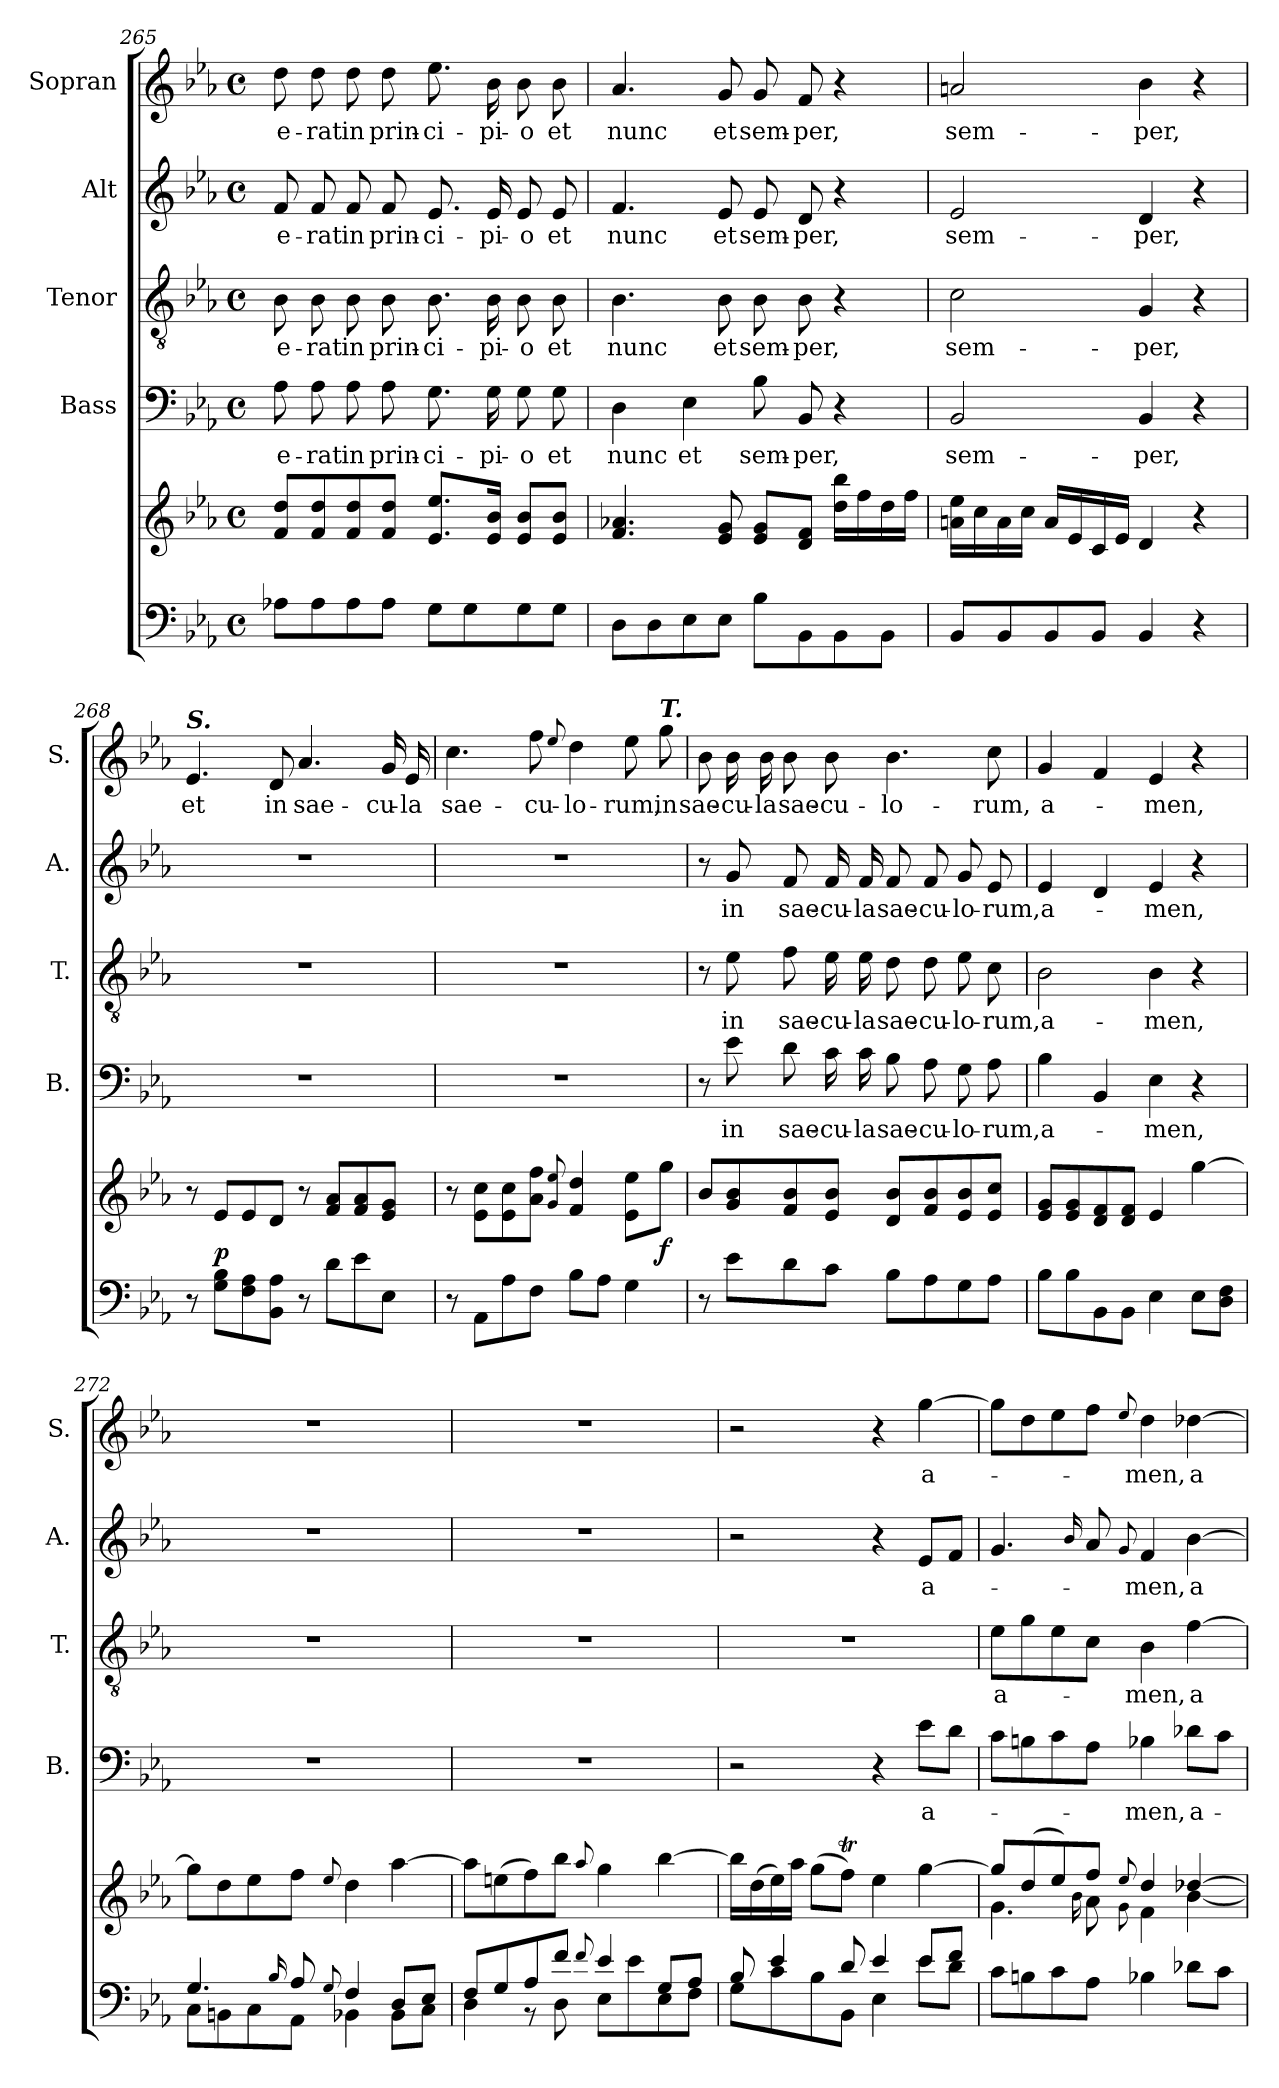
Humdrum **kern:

**kern	**kern	**dynam	**kern	**text	**kern	**text	**kern	**text	**kern	**text
*part5	*part5	*part5	*part4	*part4	*part3	*part3	*part2	*part2	*part1	*part1
*staff6	*staff5	*staff5/6	*staff4	*staff4	*staff3	*staff3	*staff2	*staff2	*staff1	*staff1
*	*	*	*I"Bass	*	*I"Tenor	*	*I"Alt	*	*I"Sopran	*
*	*	*	*I'B.	*	*I'T.	*	*I'A.	*	*I'S.	*
*clefF4	*clefG2	*	*clefF4	*	*clefGv2	*	*clefG2	*	*clefG2	*
*k[b-e-a-]	*k[b-e-a-]	*	*k[b-e-a-]	*	*k[b-e-a-]	*	*k[b-e-a-]	*	*k[b-e-a-]	*
*E-:	*E-:	*	*E-:	*	*E-:	*	*E-:	*	*E-:	*
*M4/4	*M4/4	*	*M4/4	*	*M4/4	*	*M4/4	*	*M4/4	*
*met(c)	*met(c)	*	*met(c)	*	*met(c)	*	*met(c)	*	*met(c)	*
=265	=265	=265	=265	=265	=265	=265	=265	=265	=265	=265
!	!	!	!	!LO:LY:b	!	!LO:LY:b	!	!LO:LY:b	!	!LO:LY:b
8A-X\L	8f/ 8dd/L	.	8A-\	e-	8B-\	e-	8f/	e-	8dd\	e-
!	!	!	!	!LO:LY:b	!	!LO:LY:b	!	!LO:LY:b	!	!LO:LY:b
8A-\	8f/ 8dd/	.	8A-\	-rat	8B-\	-rat	8f/	-rat	8dd\	-rat
!	!	!	!	!LO:LY:b	!	!LO:LY:b	!	!LO:LY:b	!	!LO:LY:b
8A-\	8f/ 8dd/	.	8A-\	in	8B-\	in	8f/	in	8dd\	in
!	!	!	!	!LO:LY:b	!	!LO:LY:b	!	!LO:LY:b	!	!LO:LY:b
8A-\J	8f/ 8dd/J	.	8A-\	prin-	8B-\	prin-	8f/	prin-	8dd\	prin-
!	!	!	!	!LO:LY:b	!	!LO:LY:b	!	!LO:LY:b	!	!LO:LY:b
8G\L	8.e-/ 8.ee-/L	.	8.G\	-ci-	8.B-\	-ci-	8.e-/	-ci-	8.ee-\	-ci-
8G\	.	.	.	.	.	.	.	.	.	.
!	!	!	!	!LO:LY:b	!	!LO:LY:b	!	!LO:LY:b	!	!LO:LY:b
.	16e-/ 16b-/Jk	.	16G\	-pi-	16B-\	-pi-	16e-/	-pi-	16b-\	-pi-
!	!	!	!	!LO:LY:b	!	!LO:LY:b	!	!LO:LY:b	!	!LO:LY:b
8G\	8e-/ 8b-/L	.	8G\	-o	8B-\	-o	8e-/	-o	8b-\	-o
!	!	!	!	!LO:LY:b	!	!LO:LY:b	!	!LO:LY:b	!	!LO:LY:b
8G\J	8e-/ 8b-/J	.	8G\	et	8B-\	et	8e-/	et	8b-\	et
!!LO:PB:g=z
=266	=266	=266	=266	=266	=266	=266	=266	=266	=266	=266
!	!	!	!	!LO:LY:b	!	!LO:LY:b	!	!LO:LY:b	!	!LO:LY:b
8D\L	4.f/ 4.a-X/	.	4D\	nunc	4.B-\	nunc	4.f/	nunc	4.a-/	nunc
8D\	.	.	.	.	.	.	.	.	.	.
!	!	!	!	!LO:LY:b	!	!	!	!	!	!
8E-\	.	.	4E-\	et	.	.	.	.	.	.
!	!	!	!	!	!	!LO:LY:b	!	!LO:LY:b	!	!LO:LY:b
8E-\J	8e-/ 8g/	.	.	.	8B-\	et	8e-/	et	8g/	et
!	!	!	!	!LO:LY:b	!	!LO:LY:b	!	!LO:LY:b	!	!LO:LY:b
8B-\L	8e-/ 8g/L	.	8B-\	sem-	8B-\	sem-	8e-/	sem-	8g/	sem-
!	!	!	!	!LO:LY:b	!	!LO:LY:b	!	!LO:LY:b	!	!LO:LY:b
8BB-\	8d/ 8f/J	.	8BB-/	-per,	8B-\	-per,	8d/	-per,	8f/	-per,
8BB-\	16dd\ 16bb-\LL	.	4r	.	4r	.	4r	.	4r	.
.	16ff\	.	.	.	.	.	.	.	.	.
8BB-\J	16dd\	.	.	.	.	.	.	.	.	.
.	16ff\JJ	.	.	.	.	.	.	.	.	.
=267	=267	=267	=267	=267	=267	=267	=267	=267	=267	=267
!	!	!	!	!LO:LY:b	!	!LO:LY:b	!	!LO:LY:b	!	!LO:LY:b
8BB-/L	16an\ 16ee-\LL	.	2BB-/	sem-	2c\	sem-	2e-/	sem-	2an/	sem-
.	16cc\	.	.	.	.	.	.	.	.	.
8BB-/	16a\	.	.	.	.	.	.	.	.	.
.	16cc\JJ	.	.	.	.	.	.	.	.	.
8BB-/	16a/LL	.	.	.	.	.	.	.	.	.
.	16e-/	.	.	.	.	.	.	.	.	.
8BB-/J	16c/	.	.	.	.	.	.	.	.	.
.	16e-/JJ	.	.	.	.	.	.	.	.	.
!	!	!	!	!LO:LY:b	!	!LO:LY:b	!	!LO:LY:b	!	!LO:LY:b
4BB-/	4d/	.	4BB-/	-per,	4G/	-per,	4d/	-per,	4b-\	-per,
4r	4r	.	4r	.	4r	.	4r	.	4r	.
=268	=268	=268	=268	=268	=268	=268	=268	=268	=268	=268
!	!	!	!	!	!	!	!	!	!LO:TX:a:Bi:t=S.	!
!	!	!	!	!	!	!	!	!	!	!LO:LY:b
8r	8r	.	1r	.	1r	.	1r	.	4.e-/	et
!	!	!LO:DY:a=2	!	!	!	!	!	!	!	!
8G\ 8B-\L	8e-/L	p	.	.	.	.	.	.	.	.
8F\ 8A-\	8e-/	.	.	.	.	.	.	.	.	.
!	!	!	!	!	!	!	!	!	!	!LO:LY:b
8BB-\ 8A-\J	8d/J	.	.	.	.	.	.	.	8d/	in
!	!	!	!	!	!	!	!	!	!	!LO:LY:b
8r	8r	.	.	.	.	.	.	.	4.a-/	sae-
8d\L	8f/ 8a-/L	.	.	.	.	.	.	.	.	.
8e-\	8f/ 8a-/	.	.	.	.	.	.	.	.	.
!	!	!	!	!	!	!	!	!	!	!LO:LY:b
8E-\J	8e-/ 8g/J	.	.	.	.	.	.	.	16g/	-cu-
!	!	!	!	!	!	!	!	!	!	!LO:LY:b
.	.	.	.	.	.	.	.	.	16e-/	-la
=269	=269	=269	=269	=269	=269	=269	=269	=269	=269	=269
!	!	!	!	!	!	!	!	!	!	!LO:LY:b
8r	8r	.	1r	.	1r	.	1r	.	4.cc\	sae-
8AA-\L	8e-\ 8cc\L	.	.	.	.	.	.	.	.	.
8A-\	8e-\ 8cc\	.	.	.	.	.	.	.	.	.
!	!	!	!	!	!	!	!	!	!	!LO:LY:b
8F\J	8a-\ 8ff\J	.	.	.	.	.	.	.	8ff\	-cu-
.	8qqg/ 8qqee-/	.	.	.	.	.	.	.	8qqee-/	.
!	!	!	!	!	!	!	!	!	!	!LO:LY:b
8B-\L	4f/ 4dd/	.	.	.	.	.	.	.	4dd\	-lo-
8A-\J	.	.	.	.	.	.	.	.	.	.
!	!	!	!	!	!	!	!	!	!	!LO:LY:b
4G\	8e-\ 8ee-\L	.	.	.	.	.	.	.	8ee-\	-rum,
!	!	!	!	!	!	!	!	!	!LO:TX:a:Bi:t=T.	!
!	!	!LO:DY:b	!	!	!	!	!	!	!	!LO:LY:b
.	8gg\J	f	.	.	.	.	.	.	8gg\	in
!!LO:LB:g=z
=270	=270	=270	=270	=270	=270	=270	=270	=270	=270	=270
!	!	!	!	!	!	!	!	!	!	!LO:LY:b
8r	8b-/L	.	8r	.	8r	.	8r	.	8b-\	sae-
!	!	!	!	!LO:LY:b	!	!LO:LY:b	!	!LO:LY:b	!	!LO:LY:b
8e-\L	8g/ 8b-/	.	8e-\	in	8e-\	in	8g/	in	16b-\	-cu-
!	!	!	!	!	!	!	!	!	!	!LO:LY:b
.	.	.	.	.	.	.	.	.	16b-\	-la
!	!	!	!	!LO:LY:b	!	!LO:LY:b	!	!LO:LY:b	!	!LO:LY:b
8d\	8f/ 8b-/	.	8d\	sae-	8f\	sae-	8f/	sae-	8b-\	sae-
!	!	!	!	!LO:LY:b	!	!LO:LY:b	!	!LO:LY:b	!	!LO:LY:b
8c\J	8e-/ 8b-/J	.	16c\	-cu-	16e-\	-cu-	16f/	-cu-	8b-\	-cu-
!	!	!	!	!LO:LY:b	!	!LO:LY:b	!	!LO:LY:b	!	!
.	.	.	16c\	-la	16e-\	-la	16f/	-la	.	.
!	!	!	!	!LO:LY:b	!	!LO:LY:b	!	!LO:LY:b	!	!LO:LY:b
8B-\L	8d/ 8b-/L	.	8B-\	sae-	8d\	sae-	8f/	sae-	4.b-\	-lo-
!	!	!	!	!LO:LY:b	!	!LO:LY:b	!	!LO:LY:b	!	!
8A-\	8f/ 8b-/	.	8A-\	-cu-	8d\	-cu-	8f/	-cu-	.	.
!	!	!	!	!LO:LY:b	!	!LO:LY:b	!	!LO:LY:b	!	!
8G\	8e-/ 8b-/	.	8G\	-lo-	8e-\	-lo-	8g/	-lo-	.	.
!	!	!	!	!LO:LY:b	!	!LO:LY:b	!	!LO:LY:b	!	!LO:LY:b
8A-\J	8e-/ 8cc/J	.	8A-\	-rum,	8c\	-rum,	8e-/	-rum,	8cc\	-rum,
=271	=271	=271	=271	=271	=271	=271	=271	=271	=271	=271
!	!	!	!	!LO:LY:b	!	!LO:LY:b	!	!LO:LY:b	!	!LO:LY:b
8B-\L	8e-/ 8g/L	.	4B-\	a-	2B-\	a-	4e-/	a-	4g/	a-
8B-\	8e-/ 8g/	.	.	.	.	.	.	.	.	.
8BB-\	8d/ 8f/	.	4BB-/	.	.	.	4d/	.	4f/	.
8BB-\J	8d/ 8f/J	.	.	.	.	.	.	.	.	.
!	!	!	!	!LO:LY:b	!	!LO:LY:b	!	!LO:LY:b	!	!LO:LY:b
4E-\	4e-/	.	4E-\	-men,	4B-\	-men,	4e-/	-men,	4e-/	-men,
8E-\L	[4gg\	.	4r	.	4r	.	4r	.	4r	.
8D\ 8F\J	.	.	.	.	.	.	.	.	.	.
=272	=272	=272	=272	=272	=272	=272	=272	=272	=272	=272
*^	*	*	*	*	*	*	*	*	*	*
4.G/	8C\L	8gg\L]	.	1r	.	1r	.	1r	.	1r	.
.	8BBn\	8dd\	.	.	.	.	.	.	.	.	.
.	8C\	8ee-\	.	.	.	.	.	.	.	.	.
16qqB-/	.	.	.	.	.	.	.	.	.	.	.
8A-/	8AA-\J	8ff\J	.	.	.	.	.	.	.	.	.
8qqG/	.	8qqee-/	.	.	.	.	.	.	.	.	.
4F/	4BB-X\	4dd\	.	.	.	.	.	.	.	.	.
8D/L	8BB-\L	[4aa-\	.	.	.	.	.	.	.	.	.
8E-/J	8C\J	.	.	.	.	.	.	.	.	.	.
=273	=273	=273	=273	=273	=273	=273	=273	=273	=273	=273	=273
8F/L	4D\	8aa-\L]	.	1r	.	1r	.	1r	.	1r	.
8G/	.	(>8een\	.	.	.	.	.	.	.	.	.
8A-/	8r	8ff\)	.	.	.	.	.	.	.	.	.
8f/J	8D\	8bb-\J	.	.	.	.	.	.	.	.	.
8qqf/	.	8qqaa-/	.	.	.	.	.	.	.	.	.
4e-/	8E-\L	4gg\	.	.	.	.	.	.	.	.	.
.	8e-\	.	.	.	.	.	.	.	.	.	.
8G/L	8E-\	[4bb-\	.	.	.	.	.	.	.	.	.
8A-/J	8F\J	.	.	.	.	.	.	.	.	.	.
!!LO:PB:g=z
=274	=274	=274	=274	=274	=274	=274	=274	=274	=274	=274	=274
8B-/	8G\L	16bb-\LL]	.	2r	.	1r	.	2r	.	2r	.
.	.	(>16dd\	.	.	.	.	.	.	.	.	.
4e-/	8c\	16ee-\)	.	.	.	.	.	.	.	.	.
.	.	16aa-\JJ	.	.	.	.	.	.	.	.	.
.	8B-\	(>8gg\L	.	.	.	.	.	.	.	.	.
8d/	8BB-\J	8ffT\J)	.	.	.	.	.	.	.	.	.
4e-/	4E-\	4ee-\	.	4r	.	.	.	4r	.	4r	.
!	!	!	!	!	!LO:LY:b	!	!	!	!LO:LY:b	!	!LO:LY:b
8e-/L	8e-\L	[4gg\	.	8e-\L	a-	.	.	8e-/L	a-	[4gg\	a-
8f/J	8d\J	.	.	8d\J	.	.	.	8f/J	.	.	.
=275	=275	=275	=275	=275	=275	=275	=275	=275	=275	=275	=275
*	*	*^	*	*	*	*	*	*	*	*	*
!	!	!	!	!	!	!	!	!LO:LY:b	!	!	!	!
*v	*v	*	*	*	*	*	*	*	*	*	*	*
8c\L	8gg/L]	4.g\	.	8c\L	.	8e-\L	a-	4.g/	.	8gg\L]	.
8Bn\	(>8dd/	.	.	8Bn\	.	8g\	.	.	.	8dd\	.
8c\	8ee-/)	.	.	8c\	.	8e-\	.	.	.	8ee-\	.
.	.	16qqb-\	.	.	.	.	.	16qqb-/	.	.	.
8A-\J	8ff/J	8a-\	.	8A-\J	.	8c\J	.	8a-/	.	8ff\J	.
.	8qqee-/	8qqg\	.	.	.	.	.	8qqg/	.	8qqee-/	.
!	!	!	!	!	!LO:LY:b	!	!LO:LY:b	!	!LO:LY:b	!	!LO:LY:b
4B-X\	4dd/	4f\	.	4B-X\	-men,	4B-\	-men,	4f/	-men,	4dd\	-men,
!	!	!	!	!	!LO:LY:b	!	!LO:LY:b	!	!LO:LY:b	!	!LO:LY:b
8d-X\L	[>4dd-X/	[<4b-\	.	8d-X\L	a-	[4f\	a-	[4b-\	a-	[4dd-X\	a-
8c\J	.	.	.	8c\J	.	.	.	.	.	.	.
*	*v	*v	*	*	*	*	*	*	*	*	*
=	=	=	=	=	=	=	=	=	=	=
*-	*-	*-	*-	*-	*-	*-	*-	*-	*-	*-
